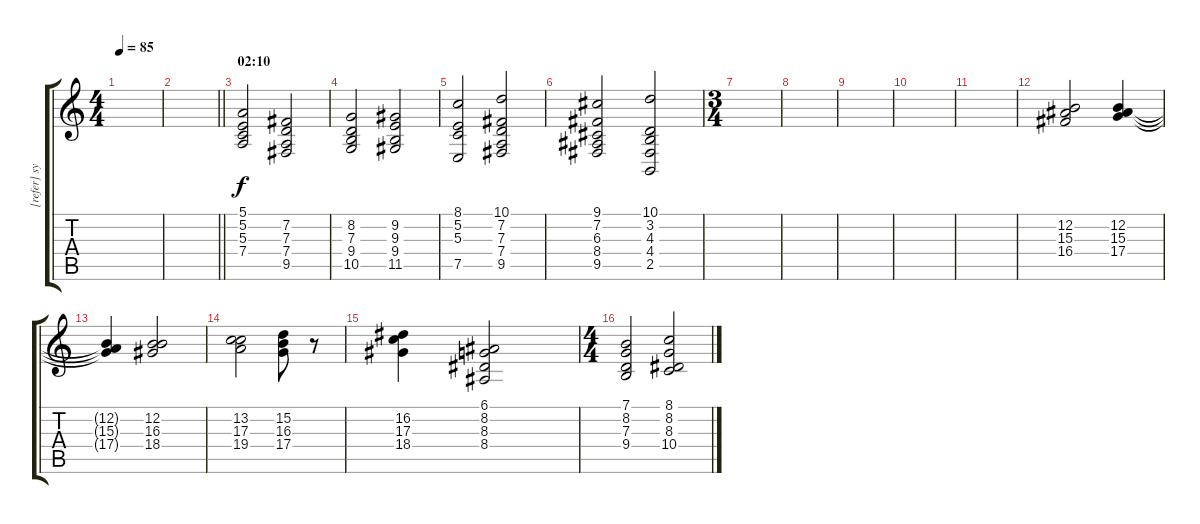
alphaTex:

\track ("[refer] synth" "[refer] sy") {instrument drawbarorgan}
\staff {score tabs}
\tuning (E4 B3 G3 D3 A2 E2) {hide}
\ts (4 4)
\tempo 85
\clef g2
\ks c
|
\barLineRight lightlight
|
\section ("" "02:10")
(5.1 5.2 5.3 7.4).2{instrument choiraahs} (7.2 7.3 7.4 9.5).2 |
(8.2 7.3 9.4 10.5).2 (9.2 9.3 9.4 11.5).2 |
(8.1 5.2 5.3 7.5).2 (10.1 7.2 7.3 7.4 9.5).2 |
(9.1 7.2 6.3 8.4 9.5).2 (10.1 3.2 4.3 4.4 2.5).2 |
\ts (3 4)
|
|
|
|
|
(12.2 15.3 16.4).2{instrument drawbarorgan} (12.2 15.3 17.4).4 |
(12.2{t} 15.3{t} 17.4{t}).4 (12.2 16.3 18.4).2 |
(13.2 17.3 19.4).2 (15.2 16.3 17.4).8 r.8 |
(16.2 17.3 18.4).4 (6.1 8.2 8.3 8.4).2 |
\ts (4 4)
(7.1 8.2 7.3 9.4).2 (8.1 8.2 8.3 10.4).2
